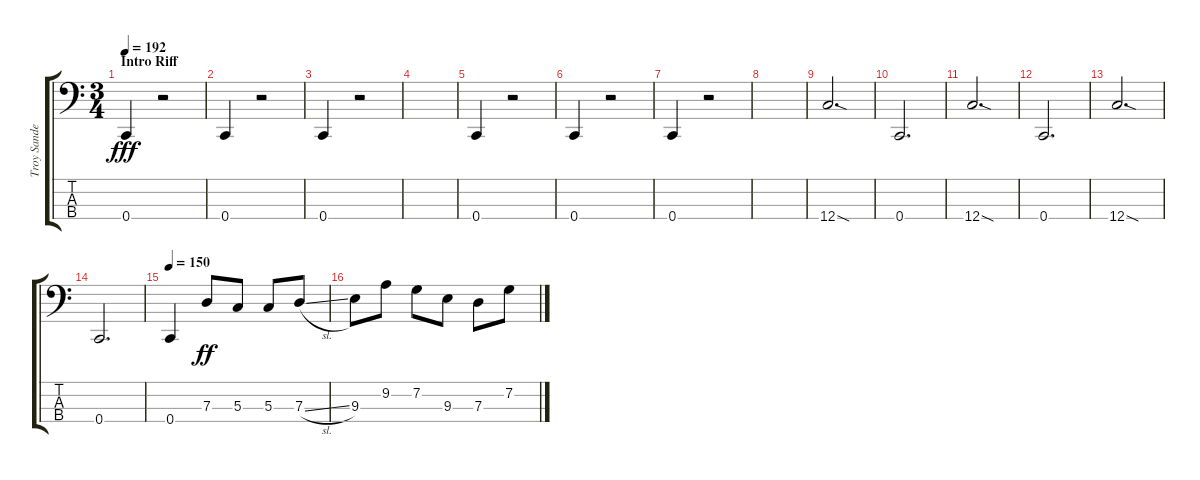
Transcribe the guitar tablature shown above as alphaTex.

\track ("Troy Sanders - Bass" "Troy Sande") {instrument electricbassfinger}
\staff {score tabs}
\tuning (F2 C2 G1 C1) {hide}
\ts (3 4)
\section ("" "Intro Riff")
\tempo 192
\clef f4
\ks c
0.4.4{dy fff} r.2 |
0.4.4 r.2 |
0.4.4 r.2 |
|
0.4.4 r.2 |
0.4.4 r.2 |
0.4.4 r.2 |
|
12.4{sod}.2{d} |
0.4.2{d} |
12.4{sod}.2{d} |
0.4.2{d} |
12.4{sod}.2{d} |
0.4.2{d} |
\tempo 150
0.4.4 7.3.8{dy ff} 5.3.8 5.3.8 7.3{sl}.8 |
9.3.8 9.2.8 7.2.8 9.3.8 7.3.8 7.2.8
